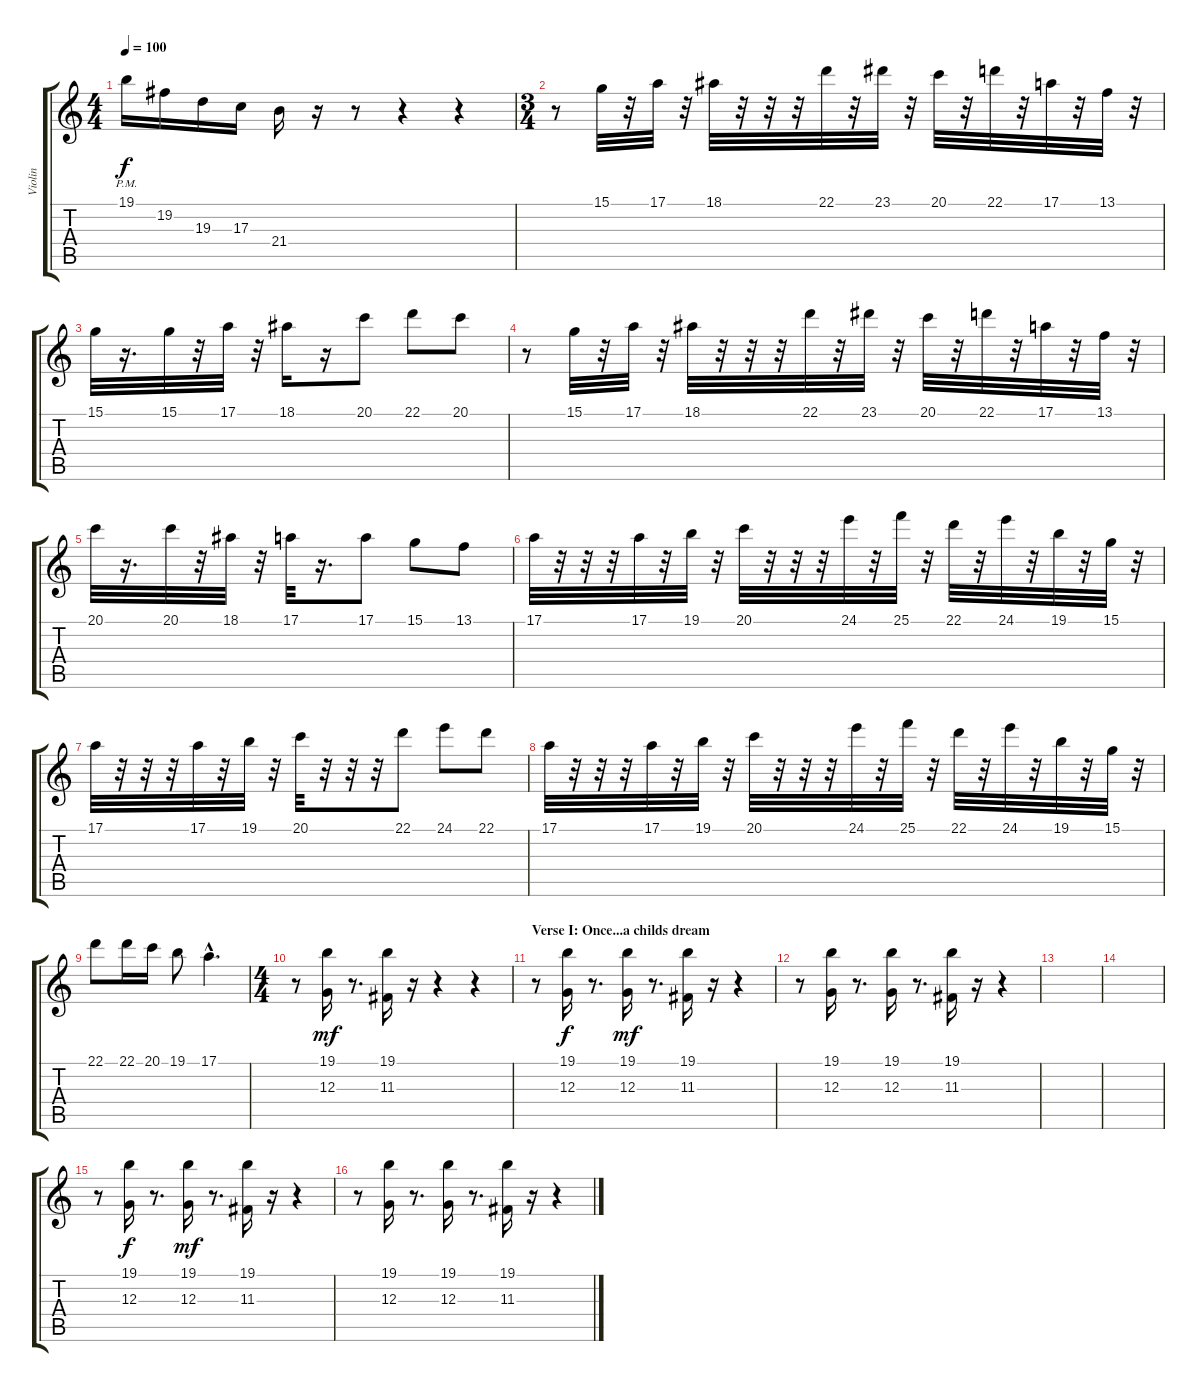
\track ("Violin" "Violin") {instrument stringensemble1}
\staff {score tabs}
\tuning (E4 B3 G3 D3 A2 E2) {hide}
\ts (4 4)
\tempo 100
\clef g2
\ks c
19.1{pm}.16{dy f} 19.2.16 19.3.16 17.3.16 21.4.16 r.16 r.8 r.4 r.4 |
\ts (3 4)
r.8 15.1.32 r.32 17.1.32 r.32 18.1.32 r.32 r.32 r.32 22.1.32 r.32 23.1.32 r.32 20.1.32 r.32 22.1.32 r.32 17.1.32 r.32 13.1.32 r.32 |
15.1.32 r.16{d} 15.1.32 r.32 17.1.32 r.32 18.1.16 r.16 20.1.8 22.1.8 20.1.8 |
r.8 15.1.32 r.32 17.1.32 r.32 18.1.32 r.32 r.32 r.32 22.1.32 r.32 23.1.32 r.32 20.1.32 r.32 22.1.32 r.32 17.1.32 r.32 13.1.32 r.32 |
20.1.32 r.16{d} 20.1.32 r.32 18.1.32 r.32 17.1.32 r.16{d} 17.1.8 15.1.8 13.1.8 |
17.1.32 r.32 r.32 r.32 17.1.32 r.32 19.1.32 r.32 20.1.32 r.32 r.32 r.32 24.1.32 r.32 25.1.32 r.32 22.1.32 r.32 24.1.32 r.32 19.1.32 r.32 15.1.32 r.32 |
17.1.32 r.32 r.32 r.32 17.1.32 r.32 19.1.32 r.32 20.1.32 r.32 r.32 r.32 22.1.8 24.1.8 22.1.8 |
17.1.32 r.32 r.32 r.32 17.1.32 r.32 19.1.32 r.32 20.1.32 r.32 r.32 r.32 24.1.32 r.32 25.1.32 r.32 22.1.32 r.32 24.1.32 r.32 19.1.32 r.32 15.1.32 r.32 |
22.1.8 22.1.16 20.1.16 19.1.8 17.1{hac}.4{d} |
\ts (4 4)
r.8 (19.1 12.3).16{dy mf} r.8{d} (19.1 11.3).16 r.16 r.4 r.4 |
\section ("" "Verse I: Once...a childs dream")
r.8 (19.1 12.3).16{dy f} r.8{d} (19.1 12.3).16{dy mf} r.8{d} (19.1 11.3).16 r.16 r.4 |
r.8 (19.1 12.3).16 r.8{d} (19.1 12.3).16 r.8{d} (19.1 11.3).16 r.16 r.4 |
|
|
r.8 (19.1 12.3).16{dy f} r.8{d} (19.1 12.3).16{dy mf} r.8{d} (19.1 11.3).16 r.16 r.4 |
r.8 (19.1 12.3).16 r.8{d} (19.1 12.3).16 r.8{d} (19.1 11.3).16 r.16 r.4
